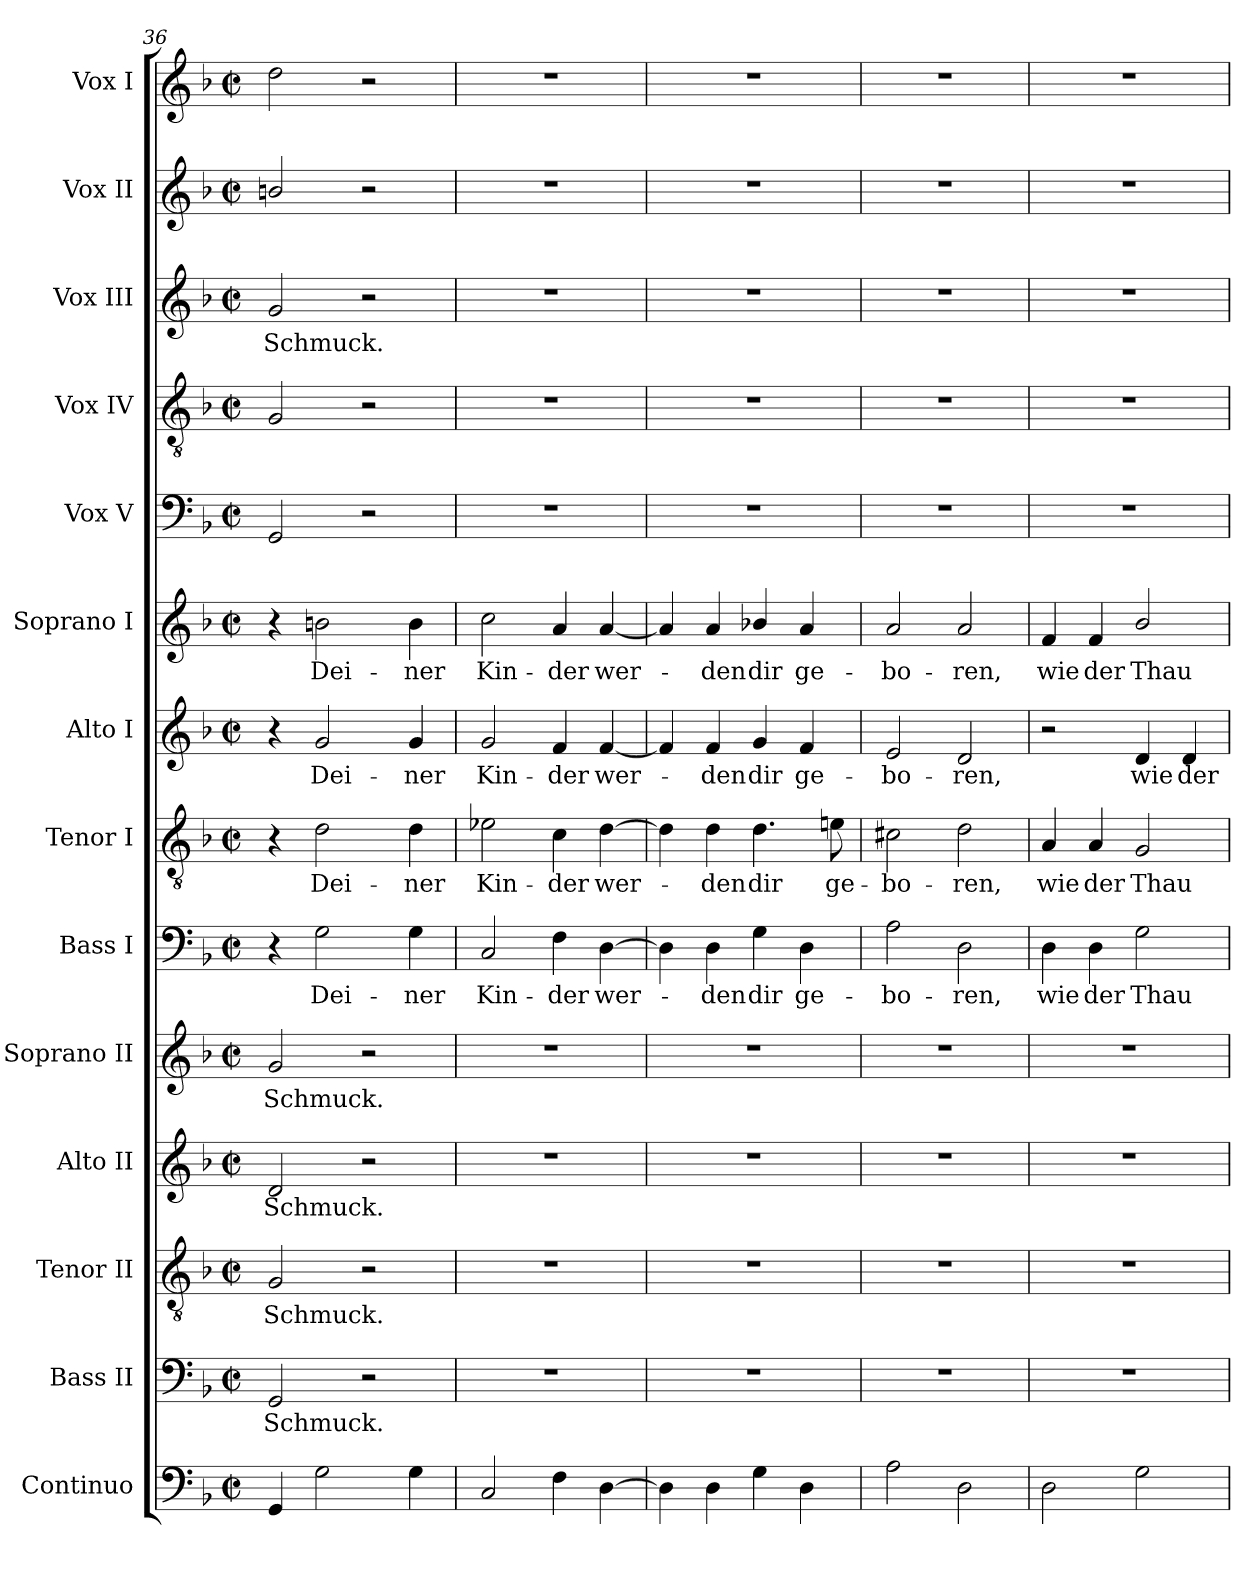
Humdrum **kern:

**kern	**kern	**text	**kern	**text	**kern	**text	**kern	**text	**kern	**text	**kern	**text	**kern	**text	**kern	**text	**kern	**kern	**kern	**text	**kern	**kern
*part14	*part13	*part13	*part12	*part12	*part11	*part11	*part10	*part10	*part9	*part9	*part8	*part8	*part7	*part7	*part6	*part6	*part5	*part4	*part3	*part3	*part2	*part1
*staff14	*staff13	*staff13	*staff12	*staff12	*staff11	*staff11	*staff10	*staff10	*staff9	*staff9	*staff8	*staff8	*staff7	*staff7	*staff6	*staff6	*staff5	*staff4	*staff3	*staff3	*staff2	*staff1
*I"Continuo	*I"Bass II	*	*I"Tenor II	*	*I"Alto II	*	*I"Soprano II	*	*I"Bass I	*	*I"Tenor I	*	*I"Alto I	*	*I"Soprano I	*	*I"Vox V	*I"Vox IV	*I"Vox III	*	*I"Vox II	*I"Vox I
*	*I'B	*	*I'T	*	*I'A	*	*I'S	*	*I'B	*	*I'T	*	*I'A	*	*I'S	*	*	*	*	*	*	*
!!LO:LB:g=z
*clefF4	*clefF4	*	*clefGv2	*	*clefG2	*	*clefG2	*	*clefF4	*	*clefGv2	*	*clefG2	*	*clefG2	*	*clefF4	*clefGv2	*clefG2	*	*clefG2	*clefG2
*k[b-]	*k[b-]	*	*k[b-]	*	*k[b-]	*	*k[b-]	*	*k[b-]	*	*k[b-]	*	*k[b-]	*	*k[b-]	*	*k[b-]	*k[b-]	*k[b-]	*	*k[b-]	*k[b-]
*F:	*F:	*	*F:	*	*F:	*	*F:	*	*F:	*	*F:	*	*F:	*	*F:	*	*F:	*F:	*F:	*	*F:	*F:
*M2/2	*M2/2	*	*M2/2	*	*M2/2	*	*M2/2	*	*M2/2	*	*M2/2	*	*M2/2	*	*M2/2	*	*M2/2	*M2/2	*M2/2	*	*M2/2	*M2/2
*met(c|)	*met(c|)	*	*met(c|)	*	*met(c|)	*	*met(c|)	*	*met(c|)	*	*met(c|)	*	*met(c|)	*	*met(c|)	*	*met(c|)	*met(c|)	*met(c|)	*	*met(c|)	*met(c|)
=36	=36	=36	=36	=36	=36	=36	=36	=36	=36	=36	=36	=36	=36	=36	=36	=36	=36	=36	=36	=36	=36	=36
!	!	!LO:LY:b	!	!LO:LY:b	!	!LO:LY:b	!	!LO:LY:b	!	!	!	!	!	!	!	!	!	!	!	!LO:LY:b	!	!
4GG	2GG	Schmuck.	2G	Schmuck.	2d	Schmuck.	2g	Schmuck.	4r	.	4r	.	4r	.	4r	.	2GG	2G	2g	Schmuck.	2bn/	2dd
!	!	!	!	!	!	!	!	!	!	!LO:LY:b	!	!LO:LY:b	!	!LO:LY:b	!	!LO:LY:b	!	!	!	!	!	!
2G	.	.	.	.	.	.	.	.	2G	Dei-	2d	Dei-	2g	Dei-	2bn	Dei-	.	.	.	.	.	.
.	2r	.	2r	.	2r	.	2r	.	.	.	.	.	.	.	.	.	2r	2r	2r	.	2r	2r
!	!	!	!	!	!	!	!	!	!	!LO:LY:b	!	!LO:LY:b	!	!LO:LY:b	!	!LO:LY:b	!	!	!	!	!	!
4G	.	.	.	.	.	.	.	.	4G	-ner	4d	-ner	4g	-ner	4b	-ner	.	.	.	.	.	.
=37	=37	=37	=37	=37	=37	=37	=37	=37	=37	=37	=37	=37	=37	=37	=37	=37	=37	=37	=37	=37	=37	=37
!	!	!	!	!	!	!	!	!	!	!LO:LY:b	!	!LO:LY:b	!	!LO:LY:b	!	!LO:LY:b	!	!	!	!	!	!
2C	1r	.	1r	.	1r	.	1r	.	2C	Kin-	2e-X	Kin-	2g	Kin-	2cc	Kin-	1r	1r	1r	.	1r	1r
!	!	!	!	!	!	!	!	!	!	!LO:LY:b	!	!LO:LY:b	!	!LO:LY:b	!	!LO:LY:b	!	!	!	!	!	!
4F	.	.	.	.	.	.	.	.	4F	-der	4c	-der	4f	-der	4a	-der	.	.	.	.	.	.
!	!	!	!	!	!	!	!	!	!	!LO:LY:b	!	!LO:LY:b	!	!LO:LY:b	!	!LO:LY:b	!	!	!	!	!	!
[4D	.	.	.	.	.	.	.	.	[4D	wer-	[4d	wer-	[4f	wer-	[4a	wer-	.	.	.	.	.	.
=38	=38	=38	=38	=38	=38	=38	=38	=38	=38	=38	=38	=38	=38	=38	=38	=38	=38	=38	=38	=38	=38	=38
4D]	1r	.	1r	.	1r	.	1r	.	4D]	.	4d]	.	4f]	.	4a]	.	1r	1r	1r	.	1r	1r
!	!	!	!	!	!	!	!	!	!	!LO:LY:b	!	!LO:LY:b	!	!LO:LY:b	!	!LO:LY:b	!	!	!	!	!	!
4D	.	.	.	.	.	.	.	.	4D	den	4d	den	4f	den	4a	den	.	.	.	.	.	.
!	!	!	!	!	!	!	!	!	!	!LO:LY:b	!	!LO:LY:b	!	!LO:LY:b	!	!LO:LY:b	!	!	!	!	!	!
4G	.	.	.	.	.	.	.	.	4G	dir	4.d	dir	4g	dir	4b-X/	dir	.	.	.	.	.	.
!	!	!	!	!	!	!	!	!	!	!LO:LY:b	!	!	!	!LO:LY:b	!	!LO:LY:b	!	!	!	!	!	!
4D	.	.	.	.	.	.	.	.	4D	ge-	.	.	4f	ge-	4a	ge-	.	.	.	.	.	.
!	!	!	!	!	!	!	!	!	!	!	!	!LO:LY:b	!	!	!	!	!	!	!	!	!	!
.	.	.	.	.	.	.	.	.	.	.	8en	ge-	.	.	.	.	.	.	.	.	.	.
=39	=39	=39	=39	=39	=39	=39	=39	=39	=39	=39	=39	=39	=39	=39	=39	=39	=39	=39	=39	=39	=39	=39
!	!	!	!	!	!	!	!	!	!	!LO:LY:b	!	!LO:LY:b	!	!LO:LY:b	!	!LO:LY:b	!	!	!	!	!	!
2A	1r	.	1r	.	1r	.	1r	.	2A	-bo-	2c#X	-bo-	2e	-bo-	2a	-bo-	1r	1r	1r	.	1r	1r
!	!	!	!	!	!	!	!	!	!	!LO:LY:b	!	!LO:LY:b	!	!LO:LY:b	!	!LO:LY:b	!	!	!	!	!	!
2D	.	.	.	.	.	.	.	.	2D	-ren,	2d	-ren,	2d	-ren,	2a	-ren,	.	.	.	.	.	.
=40	=40	=40	=40	=40	=40	=40	=40	=40	=40	=40	=40	=40	=40	=40	=40	=40	=40	=40	=40	=40	=40	=40
!	!	!	!	!	!	!	!	!	!	!LO:LY:b	!	!LO:LY:b	!	!	!	!LO:LY:b	!	!	!	!	!	!
2D	1r	.	1r	.	1r	.	1r	.	4D	wie	4A	wie	2r	.	4f	wie	1r	1r	1r	.	1r	1r
!	!	!	!	!	!	!	!	!	!	!LO:LY:b	!	!LO:LY:b	!	!	!	!LO:LY:b	!	!	!	!	!	!
.	.	.	.	.	.	.	.	.	4D	der	4A	der	.	.	4f	der	.	.	.	.	.	.
!	!	!	!	!	!	!	!	!	!	!LO:LY:b	!	!LO:LY:b	!	!LO:LY:b	!	!LO:LY:b	!	!	!	!	!	!
2G	.	.	.	.	.	.	.	.	2G	Thau	2G	Thau	4d	wie	2b-/	Thau	.	.	.	.	.	.
!	!	!	!	!	!	!	!	!	!	!	!	!	!	!LO:LY:b	!	!	!	!	!	!	!	!
.	.	.	.	.	.	.	.	.	.	.	.	.	4d	der	.	.	.	.	.	.	.	.
=	=	=	=	=	=	=	=	=	=	=	=	=	=	=	=	=	=	=	=	=	=	=
*-	*-	*-	*-	*-	*-	*-	*-	*-	*-	*-	*-	*-	*-	*-	*-	*-	*-	*-	*-	*-	*-	*-
